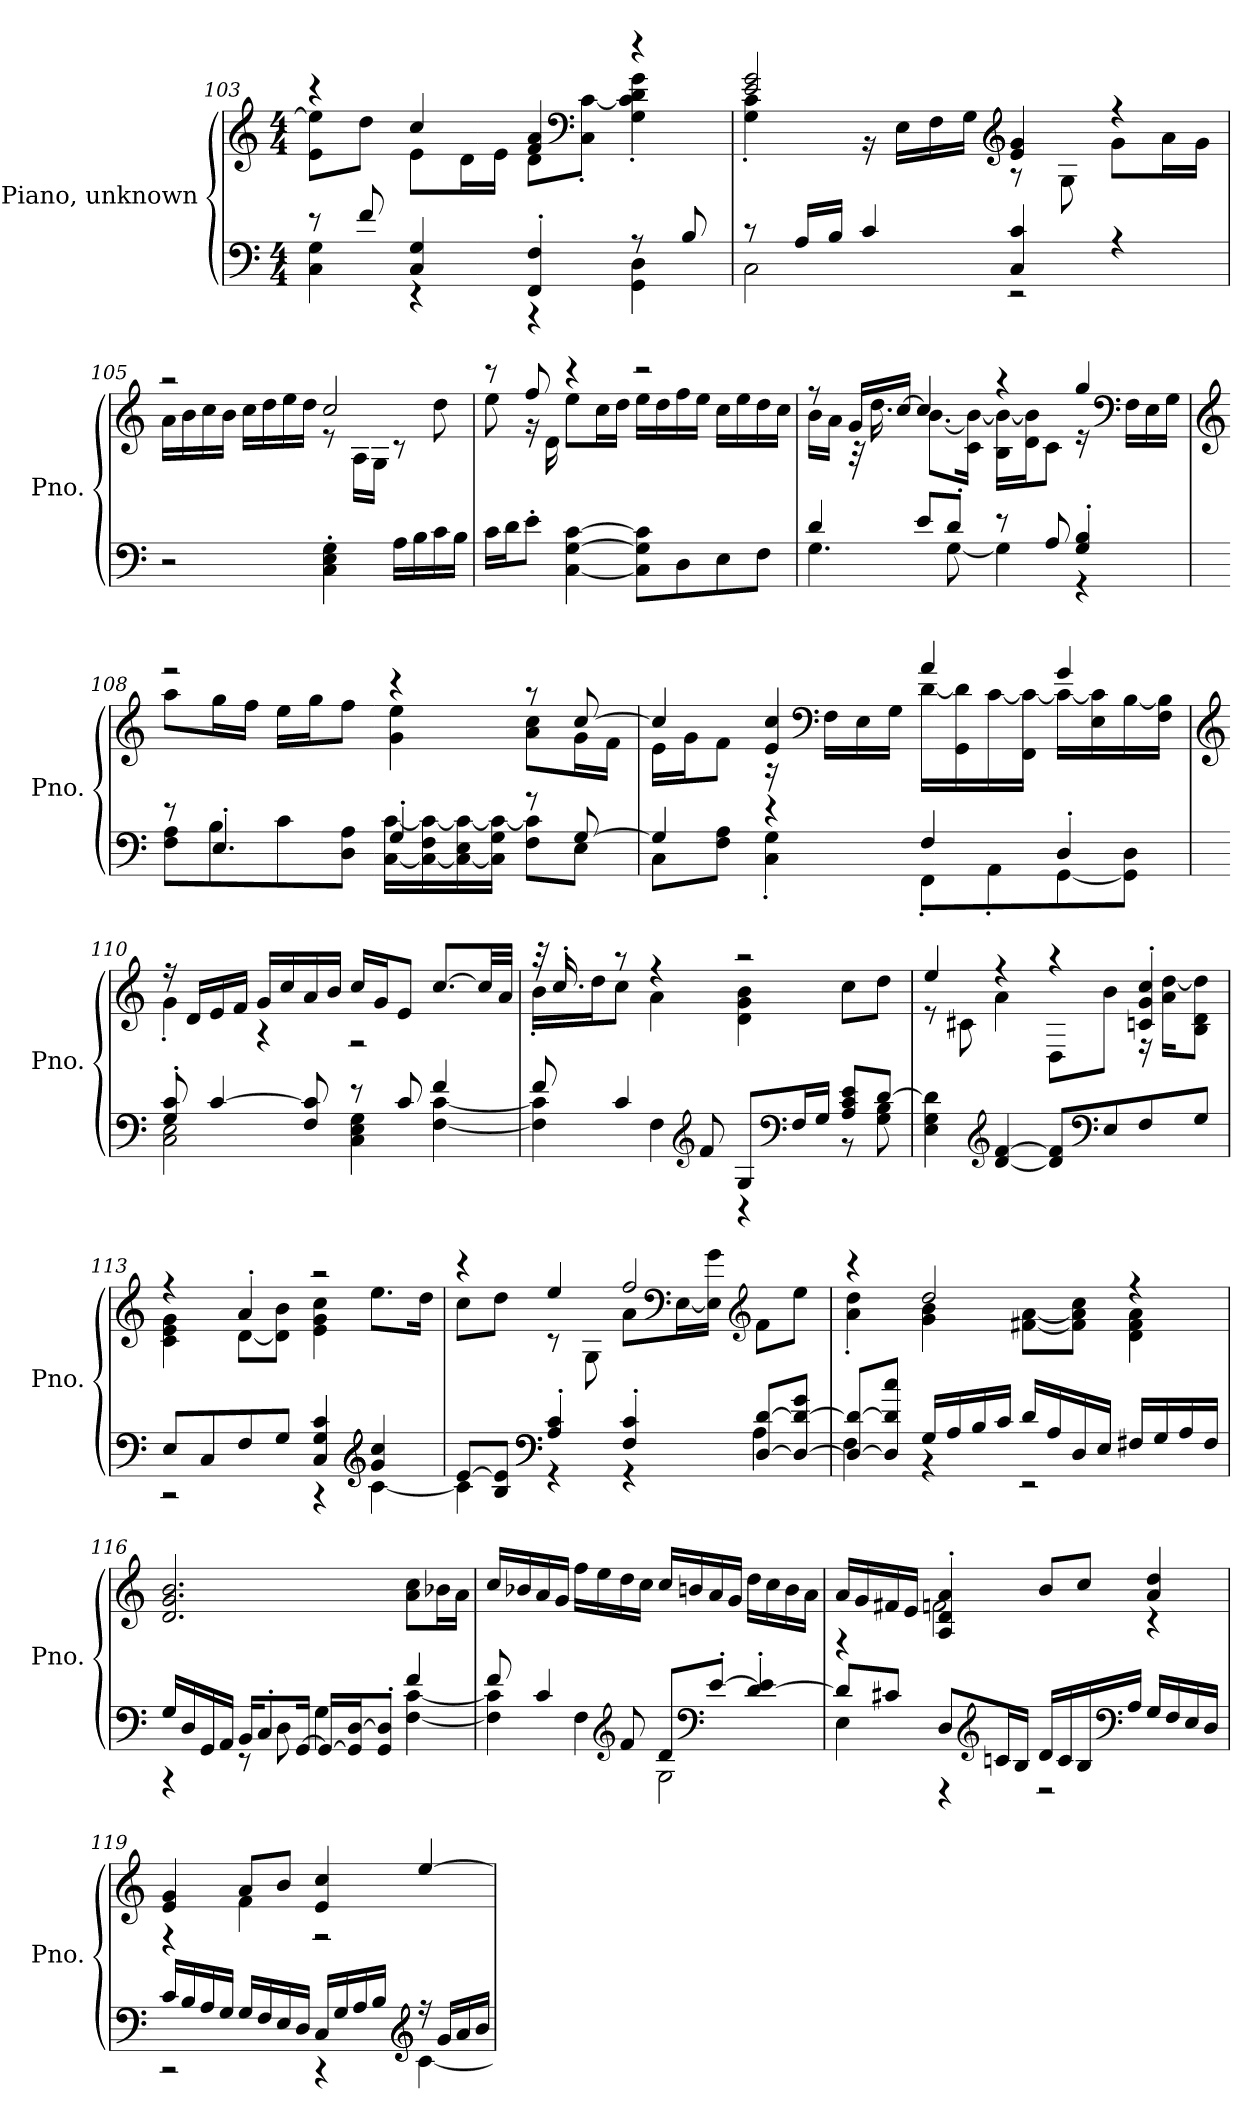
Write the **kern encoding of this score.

**kern	**kern
*part1	*part1
*staff2	*staff1
*I"Piano, unknown	*
*I'Pno.	*
!!LO:LB:g=z
*clefF4	*clefG2
*k[]	*k[]
*M4/4	*M4/4
=103	=103
*^	*^
8r	4C\ 4G\	4r	8e\ 8ee\]L
8f/	.	.	8dd\J
4C/ 4G/	4r	4cc/	8e\L
.	.	.	16d\L
.	.	.	16e\JJ
4FF/' 4F/'	4r	4f/ 4a/	8d\L
*	*	*clefF4	*
.	.	.	8C\' [8c\'J
8r	4GG\ 4D\	4r	4G\' 4c\]' 4d\' 4g\'
8B/	.	.	.
=104	=104	=104	=104
8r	2C\	2e/ 2g/	4G\' 4c\'
16A/LL	.	.	.
16B/JJ	.	.	.
4c/	.	.	16r
.	.	.	16E\LL
.	.	.	16F\
.	.	.	16G\JJ
*	*	*clefG2	*
4C/ 4c/	2r	4e/ 4g/	8r
.	.	.	8G\
4r	.	4r	8g\L
.	.	.	16a\L
.	.	.	16g\JJ
*v	*v	*	*
=105	=105	=105
2r	2r	16a\LL
.	.	16b\
.	.	16cc\
.	.	16b\JJ
.	.	16cc\LL
.	.	16dd\
.	.	16ee\
.	.	16dd\JJ
4C\' 4E\' 4G\'	2cc/	8r
.	.	16A\LL
.	.	16G\JJ
16A\LL	.	8r
16B\	.	.
16c\	.	8dd\
16B\JJ	.	.
!!LO:PB:g=z	!!
=106	=106	=106
16c\LL	8r	8ee\
16d\J	.	.
8e'\J	8ff/	16r
.	.	16d\
[4C\ [4G\ [4c\	4r	8ee\L
.	.	16cc\L
.	.	16dd\JJ
8C\] 8G\] 8c\]L	2r	16ee\LL
.	.	16dd\
8D\	.	16ff\
.	.	16ee\JJ
8E\	.	16cc\LL
.	.	16ee\
8F\J	.	16dd\
.	.	16cc\JJ
=107	=107	=107
*^	*	*
4d/	4.G\	8r	16b\LL
.	.	.	16a\JJ
.	.	16g/LL	32r
.	.	.	16.dd\
.	.	[16cc/JJ	.
8e/L	.	4cc/]	[8.b\L
8d'/J	[8G\	.	.
.	.	.	16c\ 16b\_Jk
8r	4G\]	4r	16B\ 16b\_LL
.	.	.	16d\ 16b\]J
8A/	.	.	8c\J
4G/' 4B/'	4r	4gg/	16r
*	*	*clefF4	*
.	.	.	16F\LL
.	.	.	16E\
.	.	.	16G\JJ
!!LO:LB:g=z	!!
=108	=108	=108	=108
*	*	*clefG2	*
8r	8F\ 8A\L	2r	8aa\L
4.E'/	8B\	.	16gg\L
.	.	.	16ff\JJ
.	8c\	.	16ee\LL
.	.	.	16gg\J
.	8D\ 8A\J	.	8ff\J
4G'/	[16C\ [16c\LL	4r	4g\ 4ee\
.	16C\_ 16F\ 16c\_	.	.
.	16C\_ 16E\ 16c\_	.	.
.	16C\] 16G\ 16c\_JJ	.	.
8r	8F\ 8c\]L	8r	8a\ 8cc\L
[8G/	8E\J	[8cc/	16g\L
.	.	.	16f\JJ
=109	=109	=109	=109
4G/]	8C\L	4cc/]	16e\LL
.	.	.	16g\J
.	8F\ 8A\J	.	8f\J
4r	4C\' 4G\'	4e/ 4cc/	16r
*	*	*clefF4	*
.	.	.	16F\LL
.	.	.	16E\
.	.	.	16G\JJ
4F/	8FF'\L	4a/	[16d\LL
.	.	.	16GG\ 16d\]
.	8AA'\	.	[16c\
.	.	.	16FF\ 16c\_JJ
4D'/	[8GG\	4g/	16c\LL_
.	.	.	16E\ 16c\]
.	8GG\] 8D\J	.	[16B\
.	.	.	16F\ 16B\]JJ
!!LO:LB:g=z	!!
=110	=110	=110	=110
*	*	*clefG2	*
8G/' 8c/'	2C\ 2E\	16r	4g'\
.	.	16d/LL	.
[4c/	.	16e/	.
.	.	16f/JJ	.
.	.	16g/LL	4r
.	.	16cc/	.
8F/ 8c/]	.	16a/	.
.	.	16b/JJ	.
8r	4C\ 4E\ 4G\	16cc/LL	2r
.	.	16g/J	.
8c/	.	8e/J	.
4f/	[4F\ [4c\	[8.cc/L	.
.	.	32cc/LL]	.
.	.	32a/JJJ	.
=111	=111	=111	=111
8f/	4F\] 4c\]	32r	16b'\LL
.	.	16.cc'/	.
.	.	.	16dd\J
4c/	.	8r	8cc\J
.	4F\	4r	4a\
*clefG2	*	*	*
8f/	.	.	.
8G/L	4r	2r	4d\ 4g\ 4b\
*clefF4	*	*	*
16F/L	.	.	.
16G/JJ	.	.	.
8A/ 8c/ 8e/L	8r	.	8cc\L
[8d/J	8G\ 8B\	.	8dd\J
*v	*v	*	*
=112	=112	=112
4E\ 4G\ 4d\]	4ee/	8r
.	.	8c#X\
*clefG2	*	*
[4d/ [4f/	4r	4a\
8d/] 8f/]L	4r	8D\L
*clefF4	*	*
8E/	.	8b\J
8F/	4cn/' 4g/' 4cc/'	16r
.	.	16a\ [16dd\KL
8G/J	.	8B\ 8d\ 8dd\]J
!!LO:LB:g=z	!!
=113	=113	=113
*^	*	*
8E/L	2r	4r	4c\ 4e\ 4g\
8C/	.	.	.
8F/	.	4a'/	[8d\L
8G/J	.	.	8d\] 8b\J
4C/ 4G/ 4c/	4r	2r	4e\ 4g\ 4cc\
*clefG2	*	*	*
4g/ 4cc/	[4c\	.	8.ee\L
.	.	.	16dd\Jk
=114	=114	=114	=114
[8e/L	4c\]	4r	8cc\L
8B/ 8e/]J	.	.	8dd\J
*clefF4	*	*	*
4A/' 4c/'	4r	4ee/	8r
.	.	.	8G\
4F/' 4c/'	4r	2ff/	8a\L
*	*	*clefF4	*
.	.	.	[16E\L
.	.	.	16E\] 16g\JJ
*	*	*clefG2	*
[8D/ [8d/L	4A\	.	8f\L
8D/_ 8d/_ 8g/J	.	.	8ee\J
=115	=115	=115	=115
8D/_ 8d/_L	4F\	4r	4a\' 4dd\'
8D/] 8d/] 8cc/J	.	.	.
16G/LL	4r	2dd/	4g\ 4b\
16A/	.	.	.
16B/	.	.	.
16c/JJ	.	.	.
16d/LL	2r	.	[8f#X\ [8a\L
16A/	.	.	.
16D/	.	.	8f#\] 8a\] 8cc\J
16E/JJ	.	.	.
16F#X/LL	.	4r	4d\ 4f#\ 4a\
16G/	.	.	.
16A/	.	.	.
16F#/JJ	.	.	.
*	*	*v	*v
!!LO:LB:g=z
=116	=116	=116
16G/LL	4r	2.d/ 2.g/ 2.b/
16D/	.	.
16GG/	.	.
16AA/JJ	.	.
16BB/KL	8r	.
8C'/	.	.
.	8D\	.
[16GG/Jk	.	.
16GG/LL_	4G\	.
16GG/] [16D/J	.	.
8GG/' 8D/]'J	.	.
4f/	[4F\ [4c\	8a\ 8cc\L
.	.	16b-X\L
.	.	16a\JJ
=117	=117	=117
8f/	4F\] 4c\]	16cc/LL
.	.	16b-X/
4c/	.	16a/
.	.	16g/JJ
.	4F\	16ff\LL
.	.	16ee\
*clefG2	*	*
8f/	.	16dd\
.	.	16cc\JJ
8d/L	2G\	16cc/LL
.	.	16bn/
*clefF4	*	*
[8e'/J	.	16a/
.	.	16g/JJ
[4d/' 4e/]'	.	16dd\LL
.	.	16cc\
.	.	16b\
.	.	16a\JJ
!!LO:LB:g=z
=118	=118	=118
*	*	*^
8d/L]	4E\	16a/LL	4r
.	.	16g/	.
8c#X/J	.	16f#X/	.
.	.	16e/JJ	.
8D/L	4r	4A/' 4d/' 4a/'	2fn\
*clefG2	*	*	*
16cn/L	.	.	.
16B/JJ	.	.	.
16d/LL	2r	8b/L	.
16c/	.	.	.
16B/	.	8cc/J	.
*clefF4	*	*	*
16A/JJ	.	.	.
16G/LL	.	4a/ 4dd/	4r
16F/	.	.	.
16E/	.	.	.
16D/JJ	.	.	.
=119	=119	=119	=119
16c/LL	2r	4e/ 4g/	4r
16B/	.	.	.
16A/	.	.	.
16G/JJ	.	.	.
16G/LL	.	8a/L	4f\
16F/	.	.	.
16E/	.	8b/J	.
16D/JJ	.	.	.
16C/LL	4r	4e/ 4cc/	2r
16G/	.	.	.
16A/	.	.	.
16B/JJ	.	.	.
*clefG2	*	*	*
16r	[4c\	[4ee/	.
16g/LL	.	.	.
16a/	.	.	.
16b/JJ	.	.	.
*v	*v	*	*
*	*v	*v
=	=
*-	*-
